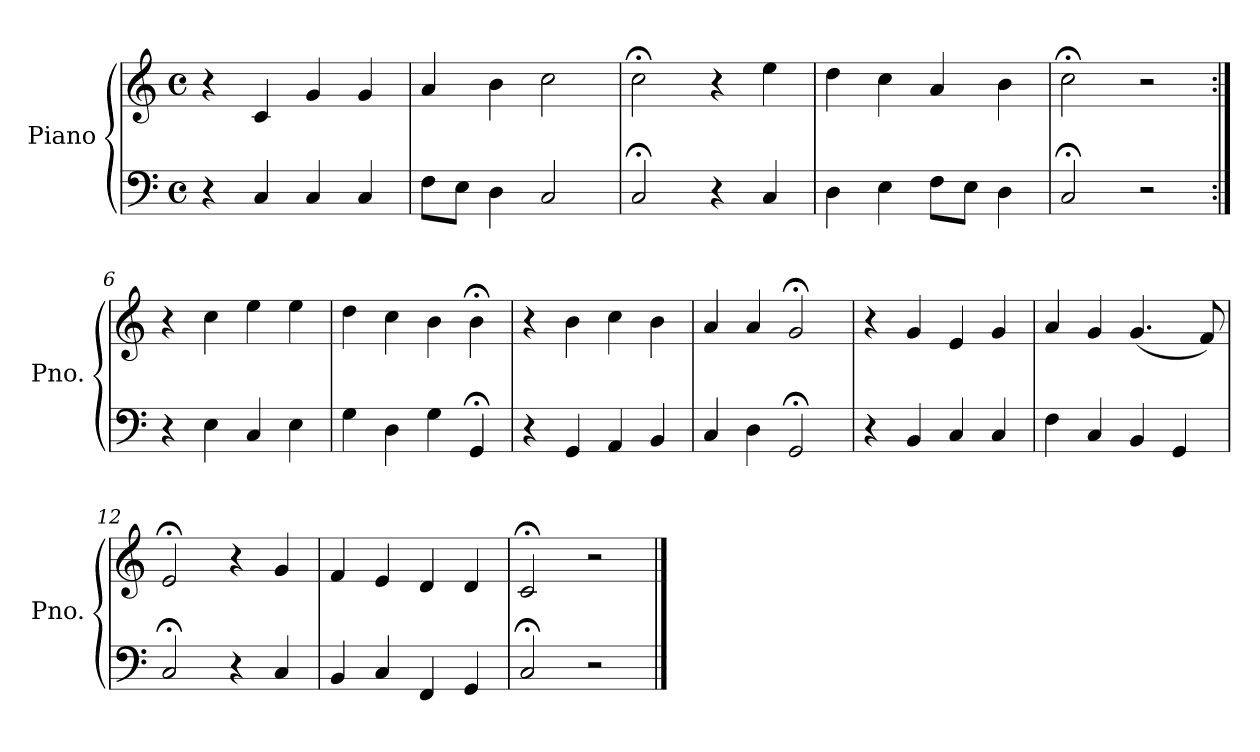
**kern	**kern
*part1	*part1
*staff2	*staff1
*I"Piano	*
*I'Pno.	*
*clefF4	*clefG2
*k[]	*k[]
*M4/4	*M4/4
*met(c)	*met(c)
=1	=1
4r	4r
4C/	4c/
4C/	4g/
4C/	4g/
=2	=2
8F\L	4a/
8E\J	.
4D\	4b\
2C/	2cc\
=3	=3
2C;</	2cc;<\
4r	4r
4C/	4ee\
=4	=4
4D\	4dd\
4E\	4cc\
8F\L	4a/
8E\J	.
4D\	4b\
=5	=5
2C;</	2cc;<\
2r	2r
=6:|!	=6:|!
4r	4r
4E\	4cc\
4C/	4ee\
4E\	4ee\
=7	=7
4G\	4dd\
4D\	4cc\
4G\	4b\
4GG;</	4b;<\
!!LO:LB:g=z
=8	=8
4r	4r
4GG/	4b\
4AA/	4cc\
4BB/	4b\
=9	=9
4C/	4a/
4D\	4a/
2GG;</	2g;</
=10	=10
4r	4r
4BB/	4g/
4C/	4e/
4C/	4g/
=11	=11
4F\	4a/
4C/	4g/
4BB/	(4.g/
4GG/	.
.	8f/)
=12	=12
2C;</	2e;</
4r	4r
4C/	4g/
=13	=13
4BB/	4f/
4C/	4e/
4FF/	4d/
4GG/	4d/
=14	=14
2C;</	2c;</
2r	2r
==	==
*-	*-
